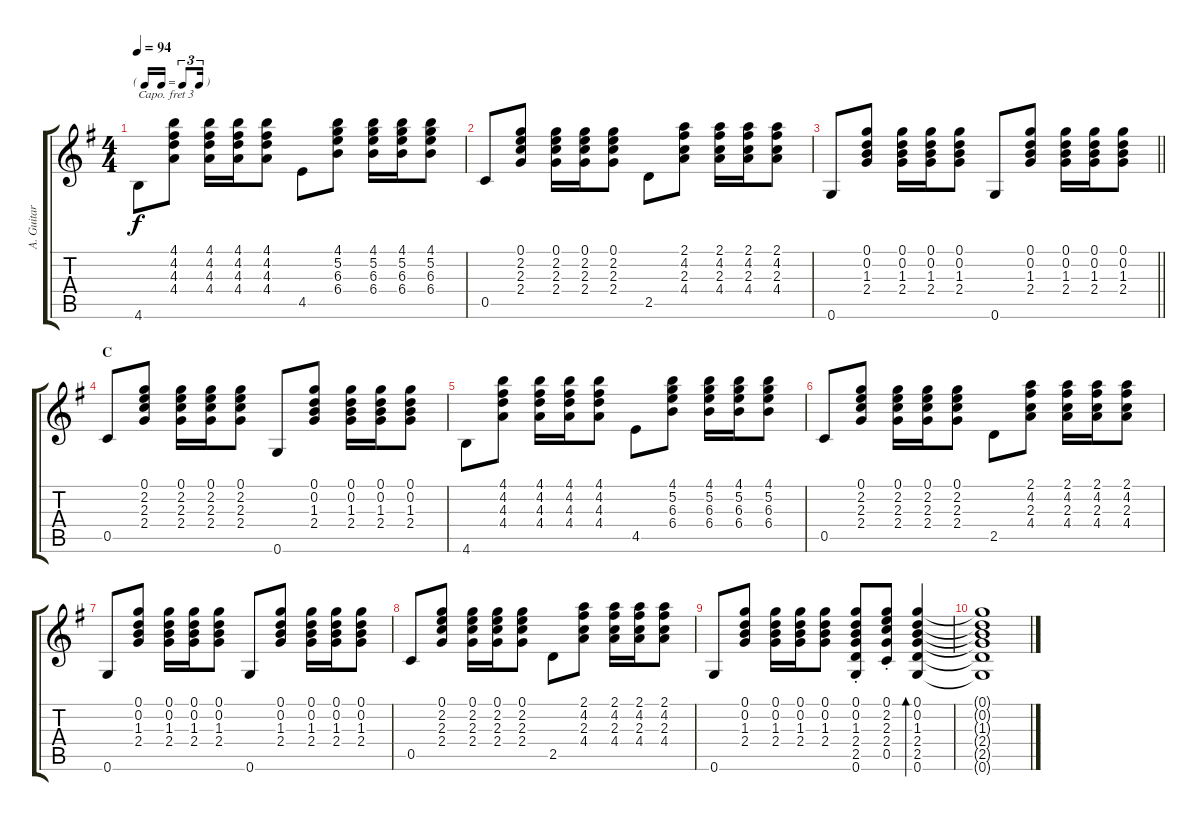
\track ("A. Guitar II" "A. Guitar ") {instrument acousticguitarsteel}
\staff {score tabs}
\capo 3
\tuning (E4 B3 G3 D3 A2 E2) {hide}
\ts (4 4)
\tf triplet16th
\tempo 94
\clef g2
\ks g
4.6.8{dy f} (4.1 4.2 4.3 4.4).8 (4.1 4.2 4.3 4.4).16 (4.1 4.2 4.3 4.4).16 (4.1 4.2 4.3 4.4).8 4.5.8 (4.1 5.2 6.3 6.4).8 (4.1 5.2 6.3 6.4).16 (4.1 5.2 6.3 6.4).16 (4.1 5.2 6.3 6.4).8 |
0.5.8 (0.1 2.2 2.3 2.4).8 (0.1 2.2 2.3 2.4).16 (0.1 2.2 2.3 2.4).16 (0.1 2.2 2.3 2.4).8 2.5.8 (2.1 4.2 2.3 4.4).8 (2.1 4.2 2.3 4.4).16 (2.1 4.2 2.3 4.4).16 (2.1 4.2 2.3 4.4).8 |
\barLineRight lightlight
0.6.8 (0.1 0.2 1.3 2.4).8 (0.1 0.2 1.3 2.4).16 (0.1 0.2 1.3 2.4).16 (0.1 0.2 1.3 2.4).8 0.6.8 (0.1 0.2 1.3 2.4).8 (0.1 0.2 1.3 2.4).16 (0.1 0.2 1.3 2.4).16 (0.1 0.2 1.3 2.4).8 |
\section ("" "C")
0.5.8 (0.1 2.2 2.3 2.4).8 (0.1 2.2 2.3 2.4).16 (0.1 2.2 2.3 2.4).16 (0.1 2.2 2.3 2.4).8 0.6.8 (0.1 0.2 1.3 2.4).8 (0.1 0.2 1.3 2.4).16 (0.1 0.2 1.3 2.4).16 (0.1 0.2 1.3 2.4).8 |
4.6.8 (4.1 4.2 4.3 4.4).8 (4.1 4.2 4.3 4.4).16 (4.1 4.2 4.3 4.4).16 (4.1 4.2 4.3 4.4).8 4.5.8 (4.1 5.2 6.3 6.4).8 (4.1 5.2 6.3 6.4).16 (4.1 5.2 6.3 6.4).16 (4.1 5.2 6.3 6.4).8 |
0.5.8 (0.1 2.2 2.3 2.4).8 (0.1 2.2 2.3 2.4).16 (0.1 2.2 2.3 2.4).16 (0.1 2.2 2.3 2.4).8 2.5.8 (2.1 4.2 2.3 4.4).8 (2.1 4.2 2.3 4.4).16 (2.1 4.2 2.3 4.4).16 (2.1 4.2 2.3 4.4).8 |
0.6.8 (0.1 0.2 1.3 2.4).8 (0.1 0.2 1.3 2.4).16 (0.1 0.2 1.3 2.4).16 (0.1 0.2 1.3 2.4).8 0.6.8 (0.1 0.2 1.3 2.4).8 (0.1 0.2 1.3 2.4).16 (0.1 0.2 1.3 2.4).16 (0.1 0.2 1.3 2.4).8 |
0.5.8 (0.1 2.2 2.3 2.4).8 (0.1 2.2 2.3 2.4).16 (0.1 2.2 2.3 2.4).16 (0.1 2.2 2.3 2.4).8 2.5.8 (2.1 4.2 2.3 4.4).8 (2.1 4.2 2.3 4.4).16 (2.1 4.2 2.3 4.4).16 (2.1 4.2 2.3 4.4).8 |
0.6.8 (0.1 0.2 1.3 2.4).8 (0.1 0.2 1.3 2.4).16 (0.1 0.2 1.3 2.4).16 (0.1 0.2 1.3 2.4).8 (0.1{st} 0.2{st} 1.3{st} 2.4{st} 2.5{st} 0.6{st}).8 (0.1{st} 2.2{st} 2.3{st} 2.4{st} 0.5{st}).8 (0.1 0.2 1.3 2.4 2.5 0.6).4{bd 120} |
(0.1{t} 0.2{t} 1.3{t} 2.4{t} 2.5{t} 0.6{t}).1
